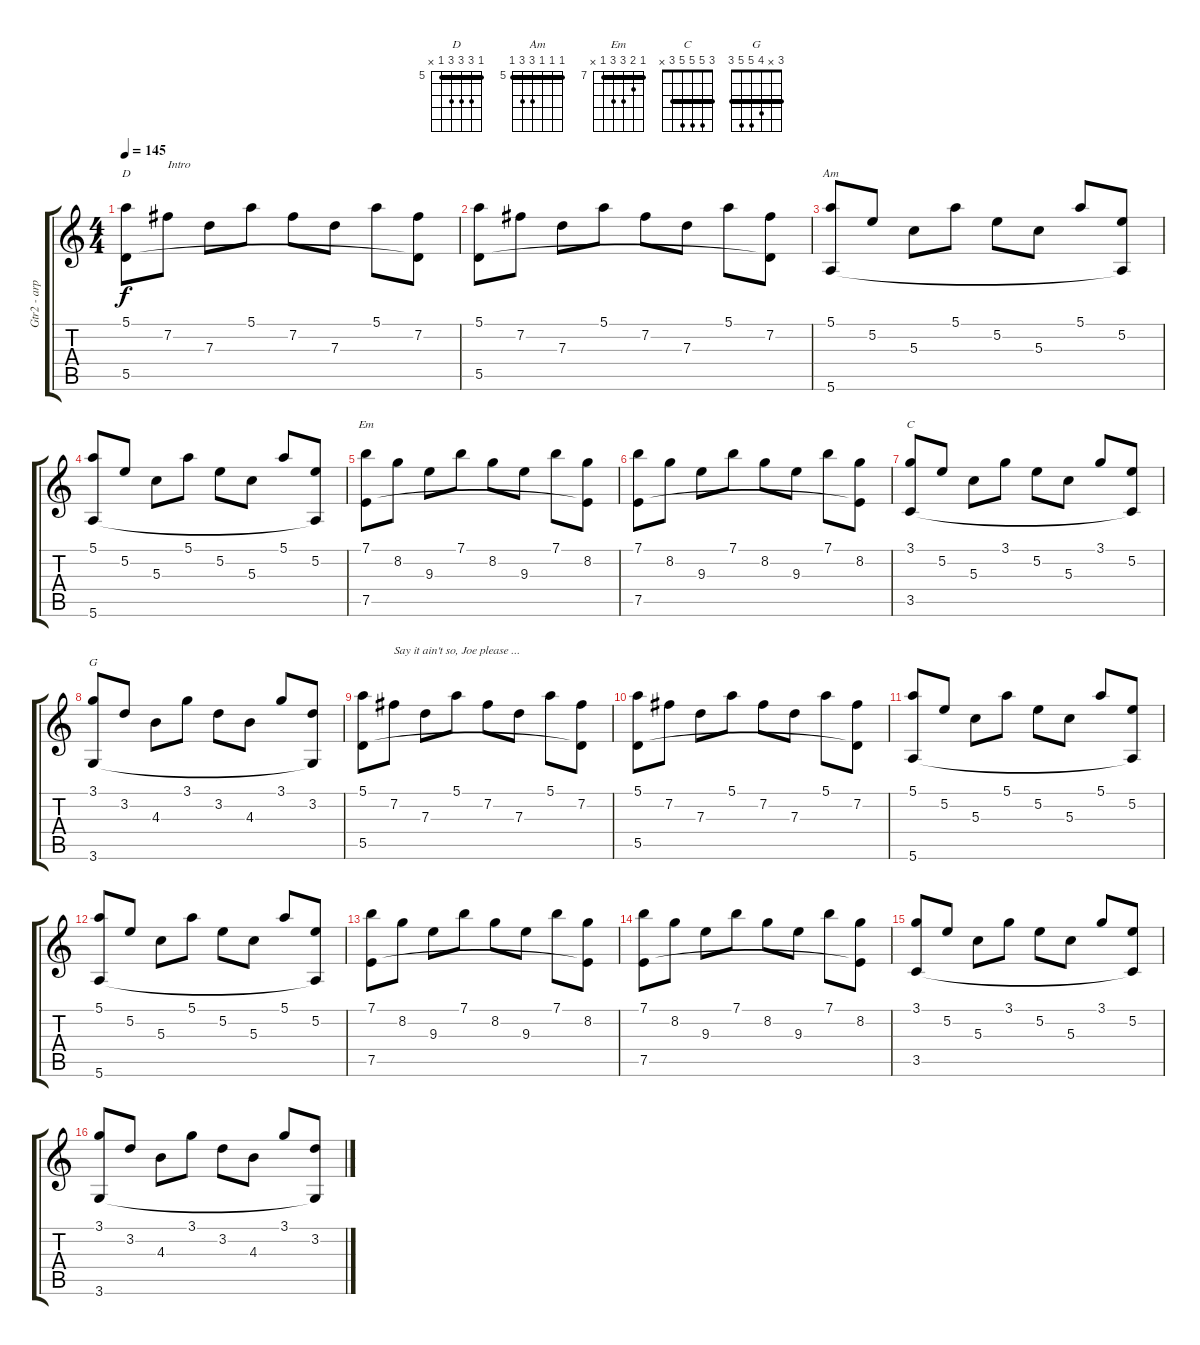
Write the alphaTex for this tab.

\track ("Gtr2 - arpèges + frappé" "Gtr2 - arp") {instrument acousticguitarnylon}
\staff {score tabs}
\tuning (E4 B3 G3 D3 A2 E2) {hide}
\chord ("D" 5 7 7 7 5 x) {firstfret 5 barre 5}
\chord ("Am" 5 5 5 7 7 5) {firstfret 5 barre 5}
\chord ("Em" 7 8 9 9 7 x) {firstfret 7 barre 7}
\chord ("C" 3 5 5 5 3 x) {barre 3}
\chord ("G" 3 x 4 5 5 3) {barre 3}
\ts (4 4)
\tempo 145
\clef g2
\ks c
(5.1 5.5).8{ch "D" dy f instrument acousticguitarnylon} 7.2.8{txt "Intro"} 7.3.8 5.1.8 7.2.8 7.3.8 5.1.8 (7.2 5.5{t}).8 |
(5.1 5.5).8 7.2.8 7.3.8 5.1.8 7.2.8 7.3.8 5.1.8 (7.2 5.5{t}).8 |
(5.1 5.6).8{ch "Am"} 5.2.8 5.3.8 5.1.8 5.2.8 5.3.8 5.1.8 (5.2 5.6{t}).8 |
(5.1 5.6).8 5.2.8 5.3.8 5.1.8 5.2.8 5.3.8 5.1.8 (5.2 5.6{t}).8 |
(7.1 7.5).8{ch "Em"} 8.2.8 9.3.8 7.1.8 8.2.8 9.3.8 7.1.8 (8.2 7.5{t}).8 |
(7.1 7.5).8 8.2.8 9.3.8 7.1.8 8.2.8 9.3.8 7.1.8 (8.2 7.5{t}).8 |
(3.1 3.5).8{ch "C"} 5.2.8 5.3.8 3.1.8 5.2.8 5.3.8 3.1.8 (5.2 3.5{t}).8 |
(3.1 3.6).8{ch "G"} 3.2.8 4.3.8 3.1.8 3.2.8 4.3.8 3.1.8 (3.2 3.6{t}).8 |
(5.1 5.5).8 7.2.8{txt "Say it ain't so, Joe please ..."} 7.3.8 5.1.8 7.2.8 7.3.8 5.1.8 (7.2 5.5{t}).8 |
(5.1 5.5).8 7.2.8 7.3.8 5.1.8 7.2.8 7.3.8 5.1.8 (7.2 5.5{t}).8 |
(5.1 5.6).8 5.2.8 5.3.8 5.1.8 5.2.8 5.3.8 5.1.8 (5.2 5.6{t}).8 |
(5.1 5.6).8 5.2.8 5.3.8 5.1.8 5.2.8 5.3.8 5.1.8 (5.2 5.6{t}).8 |
(7.1 7.5).8 8.2.8 9.3.8 7.1.8 8.2.8 9.3.8 7.1.8 (8.2 7.5{t}).8 |
(7.1 7.5).8 8.2.8 9.3.8 7.1.8 8.2.8 9.3.8 7.1.8 (8.2 7.5{t}).8 |
(3.1 3.5).8 5.2.8 5.3.8 3.1.8 5.2.8 5.3.8 3.1.8 (5.2 3.5{t}).8 |
(3.1 3.6).8 3.2.8 4.3.8 3.1.8 3.2.8 4.3.8 3.1.8 (3.2 3.6{t}).8
